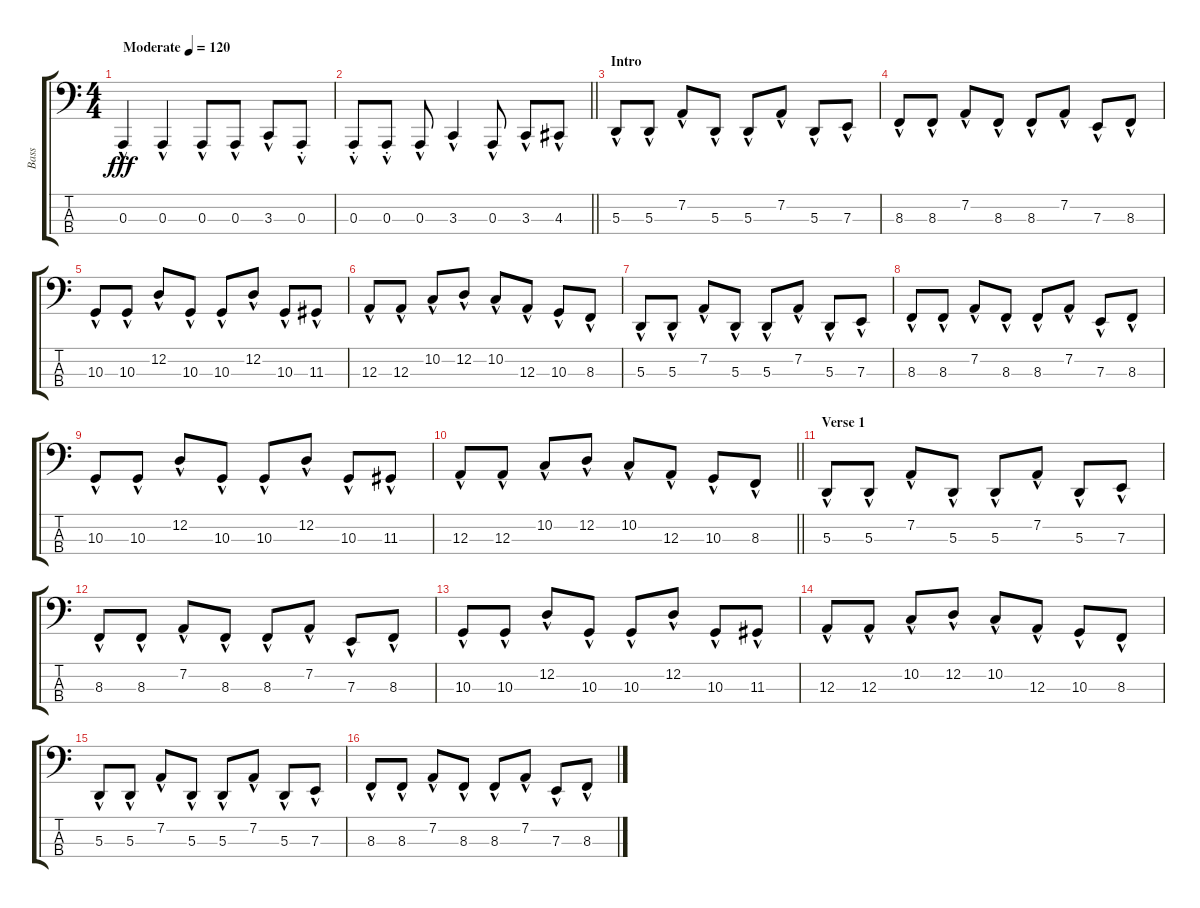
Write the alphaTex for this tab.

\track ("Bass" "Bass") {instrument lead8bassandlead}
\staff {score tabs}
\tuning (G2 D2 A1 E1) {hide}
\ts (4 4)
\tempo (120 "Moderate")
\clef f4
\ks c
0.3{hac}.4{dy fff instrument lead8bassandlead} 0.3{hac}.4 0.3{hac}.8 0.3{hac}.8 3.3{hac}.8 0.3{hac st}.8 |
\barLineRight lightlight
0.3{hac st}.8 0.3{hac st}.8 0.3{hac}.8 3.3{hac}.4 0.3{hac}.8 3.3{hac}.8 4.3{hac}.8 |
\section ("" "Intro ")
5.3{hac}.8 5.3{hac}.8 7.2{hac}.8 5.3{hac}.8 5.3{hac}.8 7.2{hac}.8 5.3{hac}.8 7.3{hac}.8 |
8.3{hac}.8 8.3{hac}.8 7.2{hac}.8 8.3{hac}.8 8.3{hac}.8 7.2{hac}.8 7.3{hac}.8 8.3{hac}.8 |
10.3{hac}.8 10.3{hac}.8 12.2{hac}.8 10.3{hac}.8 10.3{hac}.8 12.2{hac}.8 10.3{hac}.8 11.3{hac}.8 |
12.3{hac}.8 12.3{hac}.8 10.2{hac}.8 12.2{hac}.8 10.2{hac}.8 12.3{hac}.8 10.3{hac}.8 8.3{hac}.8 |
5.3{hac}.8 5.3{hac}.8 7.2{hac}.8 5.3{hac}.8 5.3{hac}.8 7.2{hac}.8 5.3{hac}.8 7.3{hac}.8 |
8.3{hac}.8 8.3{hac}.8 7.2{hac}.8 8.3{hac}.8 8.3{hac}.8 7.2{hac}.8 7.3{hac}.8 8.3{hac}.8 |
10.3{hac}.8 10.3{hac}.8 12.2{hac}.8 10.3{hac}.8 10.3{hac}.8 12.2{hac}.8 10.3{hac}.8 11.3{hac}.8 |
\barLineRight lightlight
12.3{hac}.8 12.3{hac}.8 10.2{hac}.8 12.2{hac}.8 10.2{hac}.8 12.3{hac}.8 10.3{hac}.8 8.3{hac}.8 |
\section ("" "Verse 1")
5.3{hac}.8 5.3{hac}.8 7.2{hac}.8 5.3{hac}.8 5.3{hac}.8 7.2{hac}.8 5.3{hac}.8 7.3{hac}.8 |
8.3{hac}.8 8.3{hac}.8 7.2{hac}.8 8.3{hac}.8 8.3{hac}.8 7.2{hac}.8 7.3{hac}.8 8.3{hac}.8 |
10.3{hac}.8 10.3{hac}.8 12.2{hac}.8 10.3{hac}.8 10.3{hac}.8 12.2{hac}.8 10.3{hac}.8 11.3{hac}.8 |
12.3{hac}.8 12.3{hac}.8 10.2{hac}.8 12.2{hac}.8 10.2{hac}.8 12.3{hac}.8 10.3{hac}.8 8.3{hac}.8 |
5.3{hac}.8 5.3{hac}.8 7.2{hac}.8 5.3{hac}.8 5.3{hac}.8 7.2{hac}.8 5.3{hac}.8 7.3{hac}.8 |
8.3{hac}.8 8.3{hac}.8 7.2{hac}.8 8.3{hac}.8 8.3{hac}.8 7.2{hac}.8 7.3{hac}.8 8.3{hac}.8
